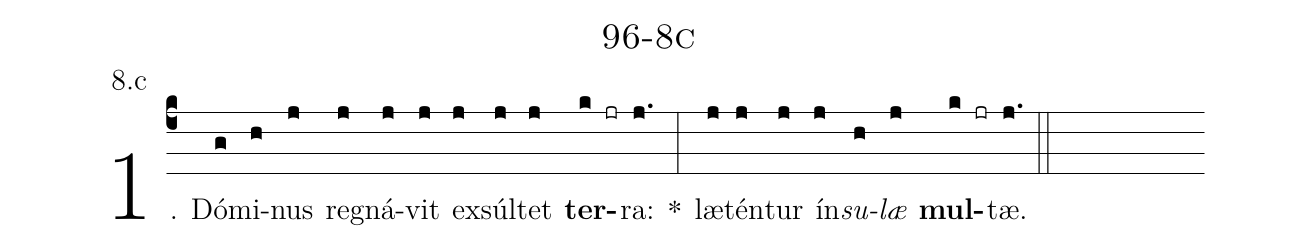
name: 96-8c;
annotation: 8.c;
%%
(c4)1. Dó(g)mi(h)nus(j) re(j)gná(j)vit(j) ex(j)súl(j)tet(j) <b>ter</b>(k jr)ra:(j.) *(:) læ(j)tén(j)tur(j) ín(j)<i>su</i>(h)<i>læ</i>(j) <b>mul</b>(k jr)tæ.(j.) (::)
